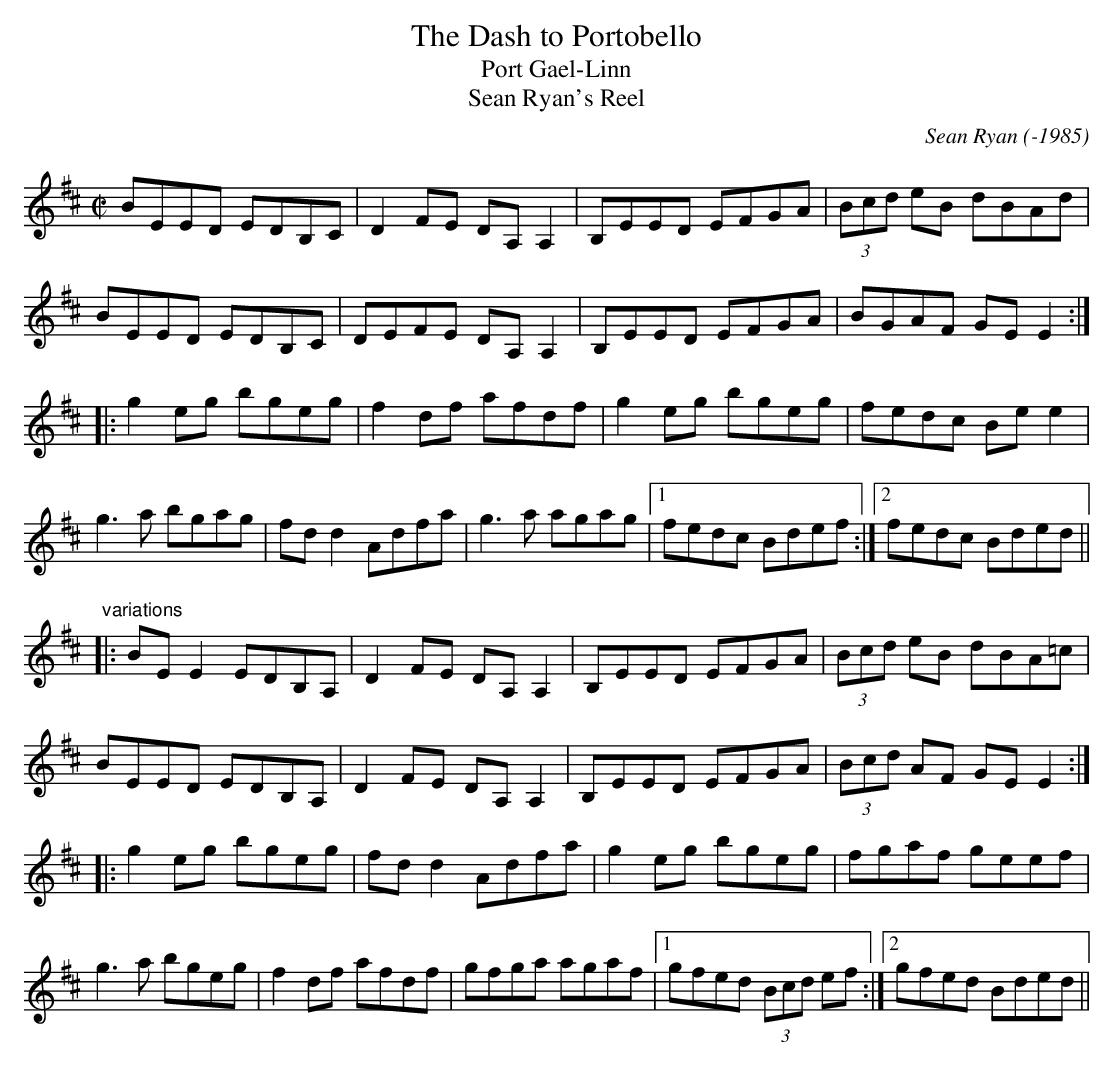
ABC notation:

X:1
T:Dash to Portobello, The
T:Port Gael-Linn
T:Sean Ryan's Reel
C:Sean Ryan (-1985)
M:C|
K:Edor
BEED EDB,C|D2FE DA,A,2|B,EED EFGA|(3Bcd eB dBAd|
BEED EDB,C|DEFE DA,A,2|B,EED EFGA|BGAF GEE2:|
|:g2eg bgeg|f2df afdf|g2eg bgeg|fedc Bee2|
g3a bgag|fdd2 Adfa|g3a agag|1 fedc Bdef:|2 fedc Bded||
"variations"
|:BEE2 EDB,A,|D2FE DA,A,2|B,EED EFGA|(3Bcd eB dBA=c|
BEED EDB,A,|D2FE DA,A,2|B,EED EFGA|(3Bcd AF GEE2:|
|:g2eg bgeg|fdd2 Adfa|g2eg bgeg|fgaf geef|
g3a bgeg|f2df afdf|gfga agaf|1 gfed (3Bcd ef:|2 gfed Bded||
